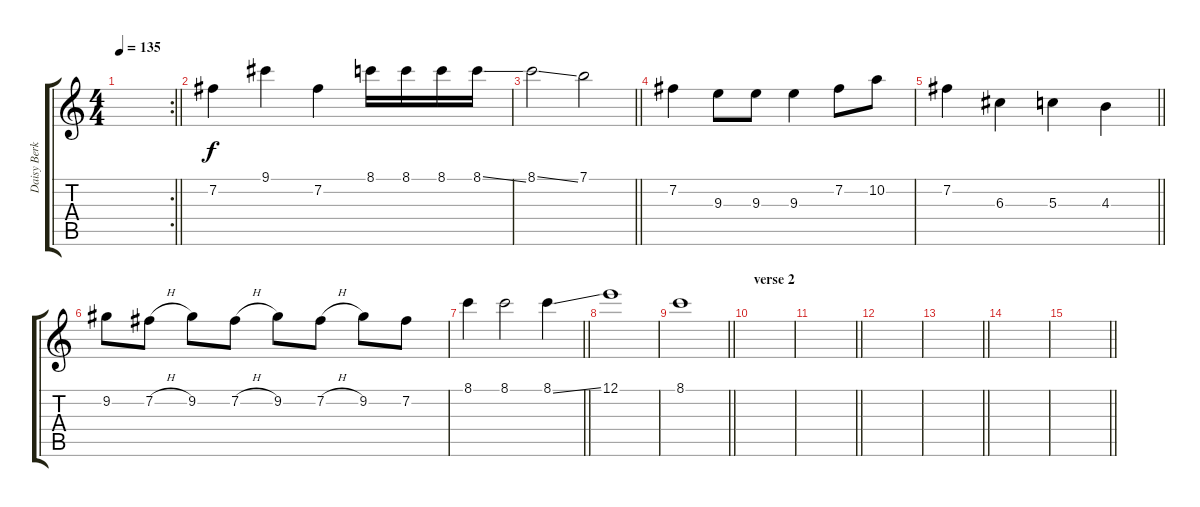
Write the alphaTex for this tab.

\track ("Daisy Berkowitz (solo guitar)" "Daisy Berk") {instrument overdrivenguitar}
\staff {score tabs}
\tuning (E4 B3 G3 D3 A2 E2) {hide}
\rc 2
\ts (4 4)
\tempo 135
\clef g2
\barLineRight lightlight
\ks c
|
7.2.4 9.1.4 7.2.4 8.1.16 8.1.16 8.1.16 8.1{ss}.16 |
\barLineRight lightlight
8.1{ss}.2 7.1.2 |
7.2.4 9.3.8 9.3.8 9.3.4 7.2.8 10.2.8 |
\barLineRight lightlight
7.2.4 6.3.4 5.3.4 4.3.4 |
9.2.8 7.2{h}.8 9.2.8 7.2{h}.8 9.2.8 7.2{h}.8 9.2.8 7.2.8 |
\barLineRight lightlight
8.1.4 8.1.2 8.1{ss}.4 |
12.1.1 |
\barLineRight lightlight
8.1.1 |
\section ("" "verse 2")
|
\barLineRight lightlight
|
|
\barLineRight lightlight
|
|
\barLineRight lightlight
